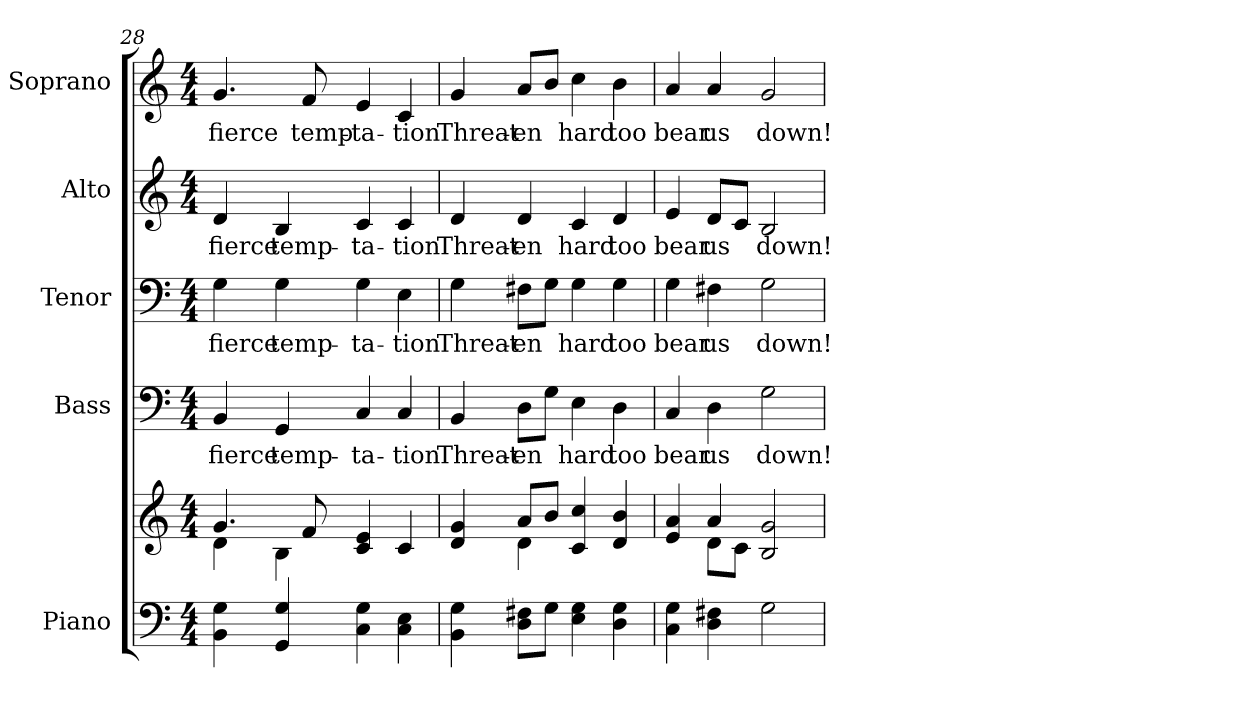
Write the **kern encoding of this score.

**kern	**kern	**kern	**text	**kern	**text	**kern	**text	**kern	**text
*part5	*part5	*part4	*part4	*part3	*part3	*part2	*part2	*part1	*part1
*staff6	*staff5	*staff4	*staff4	*staff3	*staff3	*staff2	*staff2	*staff1	*staff1
*I"Piano	*	*I"Bass	*	*I"Tenor	*	*I"Alto	*	*I"Soprano	*
*I'Pno.	*	*I'B.	*	*I'T.	*	*I'A.	*	*I'S.	*
*clefF4	*clefG2	*clefF4	*	*clefF4	*	*clefG2	*	*clefG2	*
*k[]	*k[]	*k[]	*	*k[]	*	*k[]	*	*k[]	*
*C:	*C:	*C:	*	*C:	*	*C:	*	*C:	*
*M4/4	*M4/4	*M4/4	*	*M4/4	*	*M4/4	*	*M4/4	*
=28	=28	=28	=28	=28	=28	=28	=28	=28	=28
*	*^	*	*	*	*	*	*	*	*
!	!	!	!	!LO:LY:b:color=#000000	!	!	!	!	!	!
!	!	!	!	!	!	!LO:LY:b:color=#000000	!	!	!	!
!	!	!	!	!	!	!	!	!LO:LY:b:color=#000000	!	!
!	!	!	!	!	!	!	!	!	!	!LO:LY:b:color=#000000
4BBi\ 4Gi	4.gi/	4di\	4BBi/	fierce	4Gi\	fierce	4di/	fierce	4.gi/	fierce
!	!	!	!	!LO:LY:b:color=#000000	!	!	!	!	!	!
!	!	!	!	!	!	!LO:LY:b:color=#000000	!	!	!	!
!	!	!	!	!	!	!	!	!LO:LY:b:color=#000000	!	!
4GGi/ 4Gi	.	4Bi\	4GGi/	temp-	4Gi\	temp-	4Bi/	temp-	.	.
!	!	!	!	!	!	!	!	!	!	!LO:LY:b:color=#000000
.	8fi/	.	.	.	.	.	.	.	8fi/	temp-
!	!	!	!	!LO:LY:b:color=#000000	!	!	!	!	!	!
!	!	!	!	!	!	!LO:LY:b:color=#000000	!	!	!	!
!	!	!	!	!	!	!	!	!LO:LY:b:color=#000000	!	!
!	!	!	!	!	!	!	!	!	!	!LO:LY:b:color=#000000
4Ci\ 4Gi	4ci/ 4ei	2ryy	4Ci/	-ta-	4Gi\	-ta-	4ci/	-ta-	4ei/	-ta-
!	!	!	!	!LO:LY:b:color=#000000	!	!	!	!	!	!
!	!	!	!	!	!	!LO:LY:b:color=#000000	!	!	!	!
!	!	!	!	!	!	!	!	!LO:LY:b:color=#000000	!	!
!	!	!	!	!	!	!	!	!	!	!LO:LY:b:color=#000000
4Ci\ 4Ei	4ci/	.	4Ci/	-tion	4Ei\	-tion	4ci/	-tion	4ci/	-tion
!!LO:PB:g=z
=29	=29	=29	=29	=29	=29	=29	=29	=29	=29	=29
!	!	!	!	!LO:LY:b:color=#000000	!	!	!	!	!	!
!	!	!	!	!	!	!LO:LY:b:color=#000000	!	!	!	!
!	!	!	!	!	!	!	!	!LO:LY:b:color=#000000	!	!
!	!	!	!	!	!	!	!	!	!	!LO:LY:b:color=#000000
4BBi\ 4Gi	4di/ 4gi	4ryy	4BBi/	Threat-	4Gi\	Threat-	4di/	Threat-	4gi/	Threat-
!	!	!	!	!LO:LY:b:color=#000000	!	!	!	!	!	!
!	!	!	!	!	!	!LO:LY:b:color=#000000	!	!	!	!
!	!	!	!	!	!	!	!	!LO:LY:b:color=#000000	!	!
!	!	!	!	!	!	!	!	!	!	!LO:LY:b:color=#000000
8Di\ 8F#XiL	8ai/L	4di\	8Di\L	-en	8F#Xi\L	-en	4di/	-en	8ai/L	-en
8Gi\J	8bi/J	.	8Gi\J	.	8Gi\J	.	.	.	8bi/J	.
!	!	!	!	!LO:LY:b:color=#000000	!	!	!	!	!	!
!	!	!	!	!	!	!LO:LY:b:color=#000000	!	!	!	!
!	!	!	!	!	!	!	!	!LO:LY:b:color=#000000	!	!
!	!	!	!	!	!	!	!	!	!	!LO:LY:b:color=#000000
4Ei\ 4Gi	4ci/ 4cci	2ryy	4Ei\	hard	4Gi\	hard	4ci/	hard	4cci\	hard
!	!	!	!	!LO:LY:b:color=#000000	!	!	!	!	!	!
!	!	!	!	!	!	!LO:LY:b:color=#000000	!	!	!	!
!	!	!	!	!	!	!	!	!LO:LY:b:color=#000000	!	!
!	!	!	!	!	!	!	!	!	!	!LO:LY:b:color=#000000
4Di\ 4Gi	4di/ 4bi	.	4Di\	too	4Gi\	too	4di/	too	4bi\	too
=30	=30	=30	=30	=30	=30	=30	=30	=30	=30	=30
!	!	!	!	!LO:LY:b:color=#000000	!	!	!	!	!	!
!	!	!	!	!	!	!LO:LY:b:color=#000000	!	!	!	!
!	!	!	!	!	!	!	!	!LO:LY:b:color=#000000	!	!
!	!	!	!	!	!	!	!	!	!	!LO:LY:b:color=#000000
4Ci\ 4Gi	4ei/ 4ai	4ryy	4Ci/	bear	4Gi\	bear	4ei/	bear	4ai/	bear
!	!	!	!	!LO:LY:b:color=#000000	!	!	!	!	!	!
!	!	!	!	!	!	!LO:LY:b:color=#000000	!	!	!	!
!	!	!	!	!	!	!	!	!LO:LY:b:color=#000000	!	!
!	!	!	!	!	!	!	!	!	!	!LO:LY:b:color=#000000
4Di\ 4F#Xi	4ai/	8di\L	4Di\	us	4F#Xi\	us	8di/L	us	4ai/	us
.	.	8ci\J	.	.	.	.	8ci/J	.	.	.
!	!	!	!	!LO:LY:b:color=#000000	!	!	!	!	!	!
!	!	!	!	!	!	!LO:LY:b:color=#000000	!	!	!	!
!	!	!	!	!	!	!	!	!LO:LY:b:color=#000000	!	!
!	!	!	!	!	!	!	!	!	!	!LO:LY:b:color=#000000
2Gi\	2Bi/ 2gi	2ryy	2Gi\	down!	2Gi\	down!	2Bi/	down!	2gi/	down!
*	*v	*v	*	*	*	*	*	*	*	*
=	=	=	=	=	=	=	=	=	=
*-	*-	*-	*-	*-	*-	*-	*-	*-	*-
